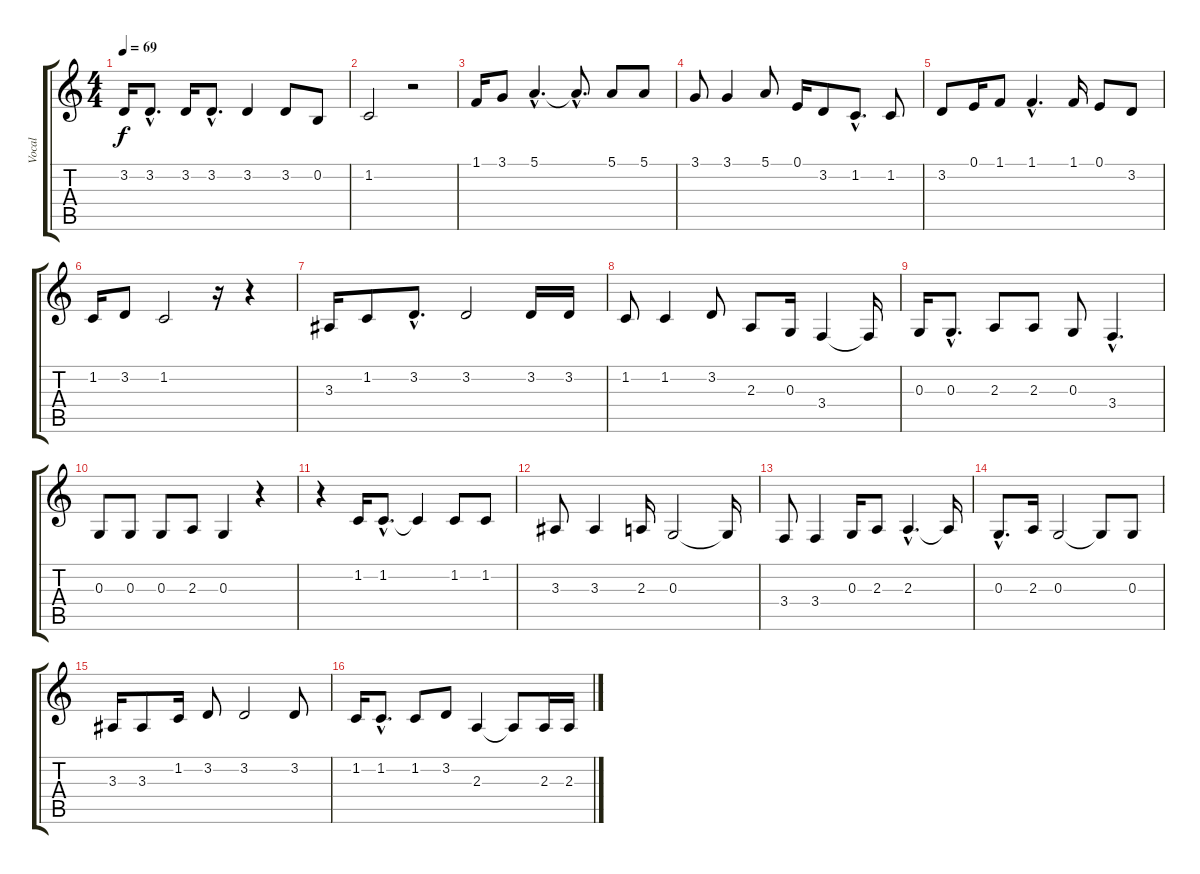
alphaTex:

\track ("Vocal" "Vocal") {instrument sopranosax}
\staff {score tabs}
\tuning (E4 B3 G3 D3 A2 E2) {hide}
\ts (4 4)
\tempo 69
\clef g2
\ks c
3.2.16{dy f} 3.2{hac}.8{d} 3.2.16 3.2{hac}.8{d} 3.2.4 3.2.8 0.2.8 |
1.2.2 r.2 |
1.1.16 3.1.8 5.1{hac}.4{d} 5.1{hac t}.8{d} 5.1.8 5.1.8 |
3.1.8 3.1.4 5.1.8 0.1.16 3.2.8 1.2{hac}.8{d} 1.2.8 |
3.2.8 0.1.16 1.1.8 1.1{hac}.4{d} 1.1.16 0.1.8 3.2.8 |
1.2.16 3.2.8 1.2.2 r.16 r.4 |
3.3.16 1.2.8 3.2{hac}.8{d} 3.2.2 3.2.16 3.2.16 |
1.2.8 1.2.4 3.2.8 2.3.8 0.3.16 3.4.4 3.4{t}.16 |
0.3.16 0.3{hac}.8{d} 2.3.8 2.3.8 0.3.8 3.4{hac}.4{d} |
0.3.8 0.3.8 0.3.8 2.3.8 0.3.4 r.4 |
r.4 1.2.16 1.2{hac}.8{d} 1.2{t}.4 1.2.8 1.2.8 |
3.3.8 3.3.4 2.3.16 0.3.2 0.3{t}.16 |
3.4.8 3.4.4 0.3.16 2.3.8 2.3{hac}.4{d} 2.3{t}.16 |
0.3{hac}.8{d} 2.3.16 0.3.2 0.3{t}.8 0.3.8 |
3.3.16 3.3.8 1.2.16 3.2.8 3.2.2 3.2.8 |
1.2.16 1.2{hac}.8{d} 1.2.8 3.2.8 2.3.4 2.3{t}.8 2.3.16 2.3.16
